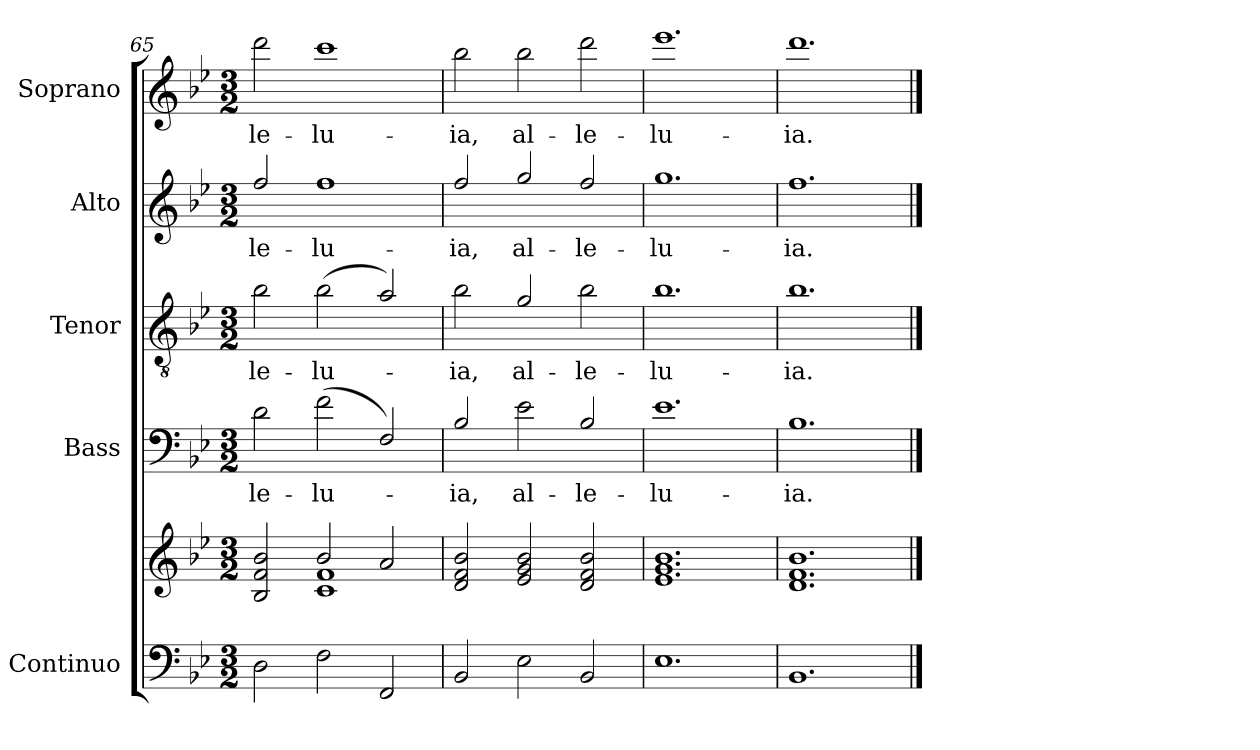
**kern	**kern	**kern	**text	**kern	**text	**kern	**text	**kern	**text
*part5	*part5	*part4	*part4	*part3	*part3	*part2	*part2	*part1	*part1
*staff6	*staff5	*staff4	*staff4	*staff3	*staff3	*staff2	*staff2	*staff1	*staff1
*I"Continuo	*	*I"Bass	*	*I"Tenor	*	*I"Alto	*	*I"Soprano	*
*	*	*I'B	*	*I'T	*	*I'A	*	*I'S	*
*clefF4	*clefG2	*clefF4	*	*clefGv2	*	*clefG2	*	*clefG2	*
*	*	*ITrd7c12	*	*ITrd7c12	*	*ITrd7c12	*	*ITrd7c12	*
*k[b-e-]	*k[b-e-]	*k[b-e-]	*	*k[b-e-]	*	*k[b-e-]	*	*k[b-e-]	*
*B-:	*B-:	*B-:	*	*B-:	*	*B-:	*	*B-:	*
*M3/2	*M3/2	*M3/2	*	*M3/2	*	*M3/2	*	*M3/2	*
=65	=65	=65	=65	=65	=65	=65	=65	=65	=65
*	*^	*	*	*	*	*	*	*	*
!	!	!	!	!LO:LY:b	!	!	!	!	!	!
!	!	!	!	!	!	!LO:LY:b	!	!	!	!
!	!	!	!	!	!	!	!	!LO:LY:b	!	!
!	!	!	!	!	!	!	!	!	!	!LO:LY:b
2D\	2B-!/ 2f!/ 2b-!/	2ryy	2D\	-le-	2B-\	-le-	2f/	-le-	2dd\	-le-
!	!	!	!	!LO:LY:b	!	!	!	!	!	!
!	!	!	!	!	!	!LO:LY:b	!	!	!	!
!	!	!	!	!	!	!	!	!LO:LY:b	!	!
!	!	!	!	!	!	!	!	!	!	!LO:LY:b
2F\	2b-!/	1c! 1f!	(>2F\	-lu-	(>2B-\	-lu-	1f	-lu-	1cc	-lu-
2FF/	2a!/	.	2FF/)	.	2A/)	.	.	.	.	.
*	*v	*v	*	*	*	*	*	*	*	*
=66	=66	=66	=66	=66	=66	=66	=66	=66	=66
!	!	!	!LO:LY:b	!	!	!	!	!	!
!	!	!	!	!	!LO:LY:b	!	!	!	!
!	!	!	!	!	!	!	!LO:LY:b	!	!
!	!	!	!	!	!	!	!	!	!LO:LY:b
2BB-/	2d!/ 2f!/ 2b-!/	2BB-/	-ia,	2B-\	-ia,	2f/	-ia,	2b-\	-ia,
!	!	!	!LO:LY:b	!	!	!	!	!	!
!	!	!	!	!	!LO:LY:b	!	!	!	!
!	!	!	!	!	!	!	!LO:LY:b	!	!
!	!	!	!	!	!	!	!	!	!LO:LY:b
2E-\	2e-!/ 2g!/ 2b-!/	2E-\	al-	2G/	al-	2g/	al-	2b-\	al-
!	!	!	!LO:LY:b	!	!	!	!	!	!
!	!	!	!	!	!LO:LY:b	!	!	!	!
!	!	!	!	!	!	!	!LO:LY:b	!	!
!	!	!	!	!	!	!	!	!	!LO:LY:b
2BB-/	2d!/ 2f!/ 2b-!/	2BB-/	-le-	2B-\	-le-	2f/	-le-	2dd\	-le-
=67	=67	=67	=67	=67	=67	=67	=67	=67	=67
!	!	!	!LO:LY:b	!	!	!	!	!	!
!	!	!	!	!	!LO:LY:b	!	!	!	!
!	!	!	!	!	!	!	!LO:LY:b	!	!
!	!	!	!	!	!	!	!	!	!LO:LY:b
1.E-	1.e-! 1.g! 1.b-!	1.E-	-lu-	1.B-	-lu-	1.g	-lu-	1.ee-	-lu-
=68	=68	=68	=68	=68	=68	=68	=68	=68	=68
!	!	!	!LO:LY:b	!	!	!	!	!	!
!	!	!	!	!	!LO:LY:b	!	!	!	!
!	!	!	!	!	!	!	!LO:LY:b	!	!
!	!	!	!	!	!	!	!	!	!LO:LY:b
1.BB-	1.d! 1.f! 1.b-!	1.BB-	-ia.	1.B-	-ia.	1.f	-ia.	1.dd	-ia.
==	==	==	==	==	==	==	==	==	==
*-	*-	*-	*-	*-	*-	*-	*-	*-	*-
